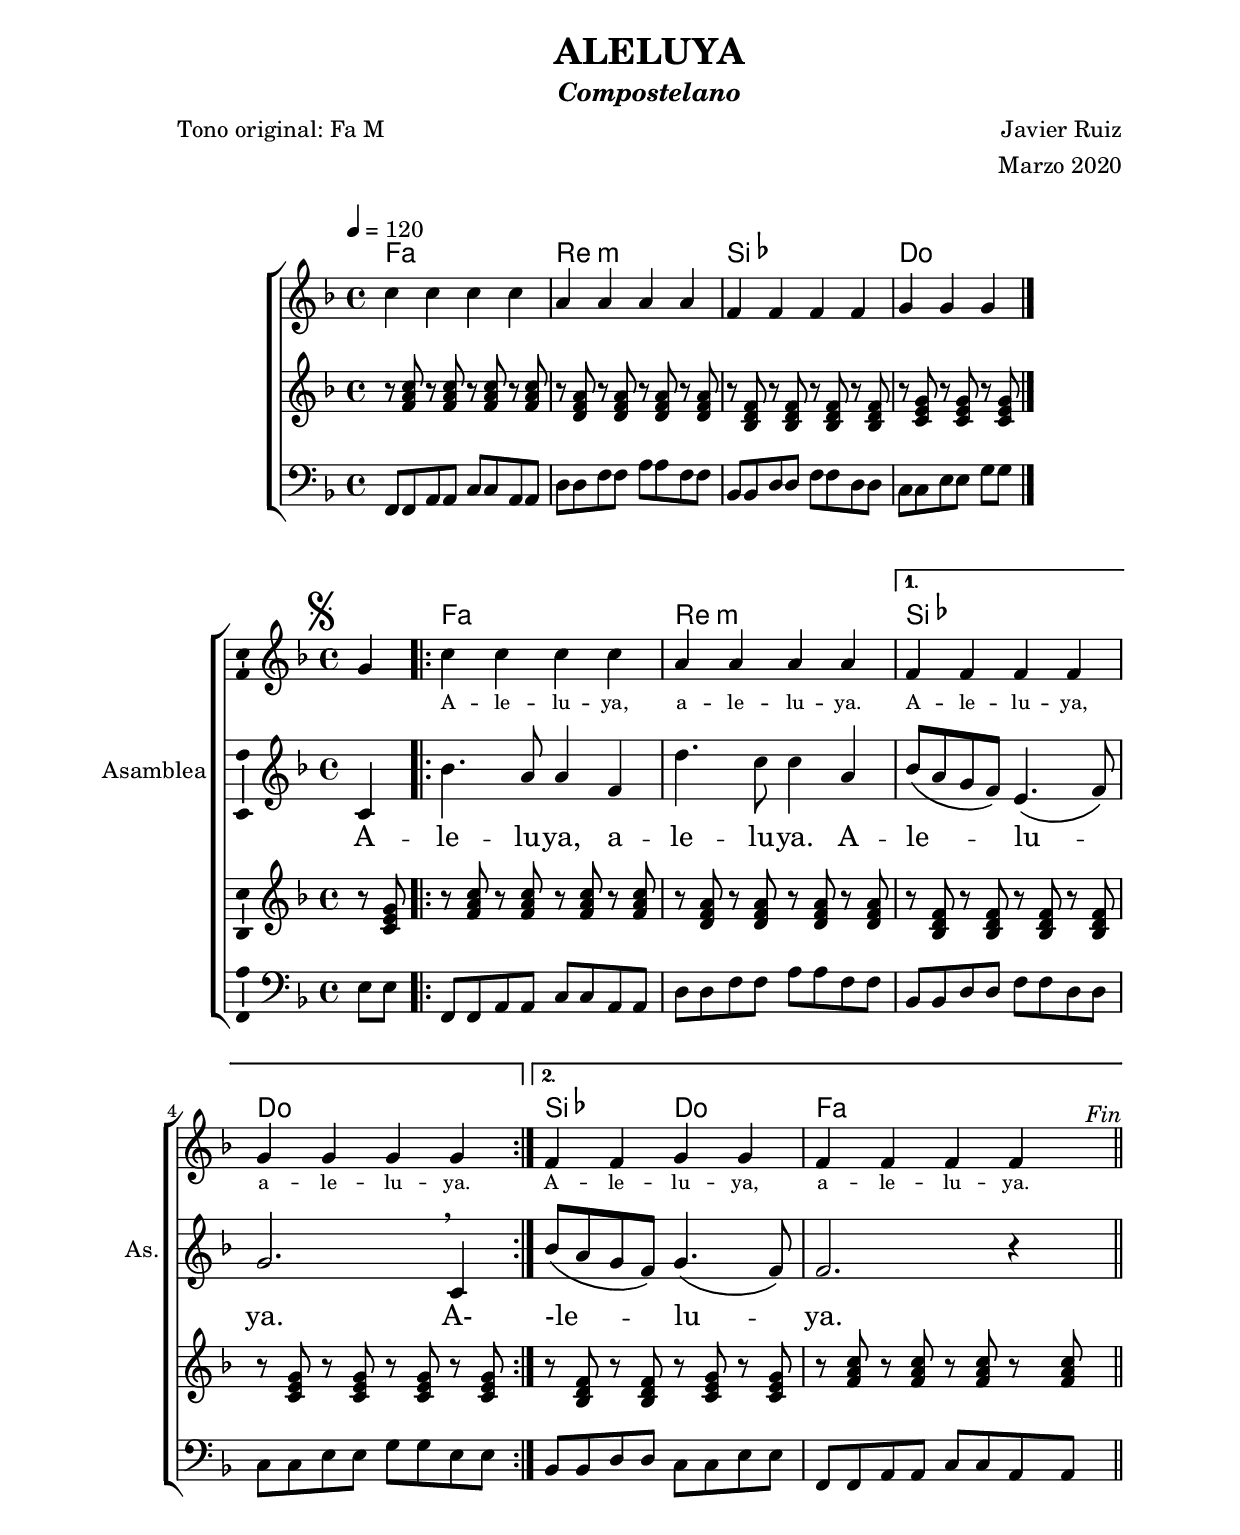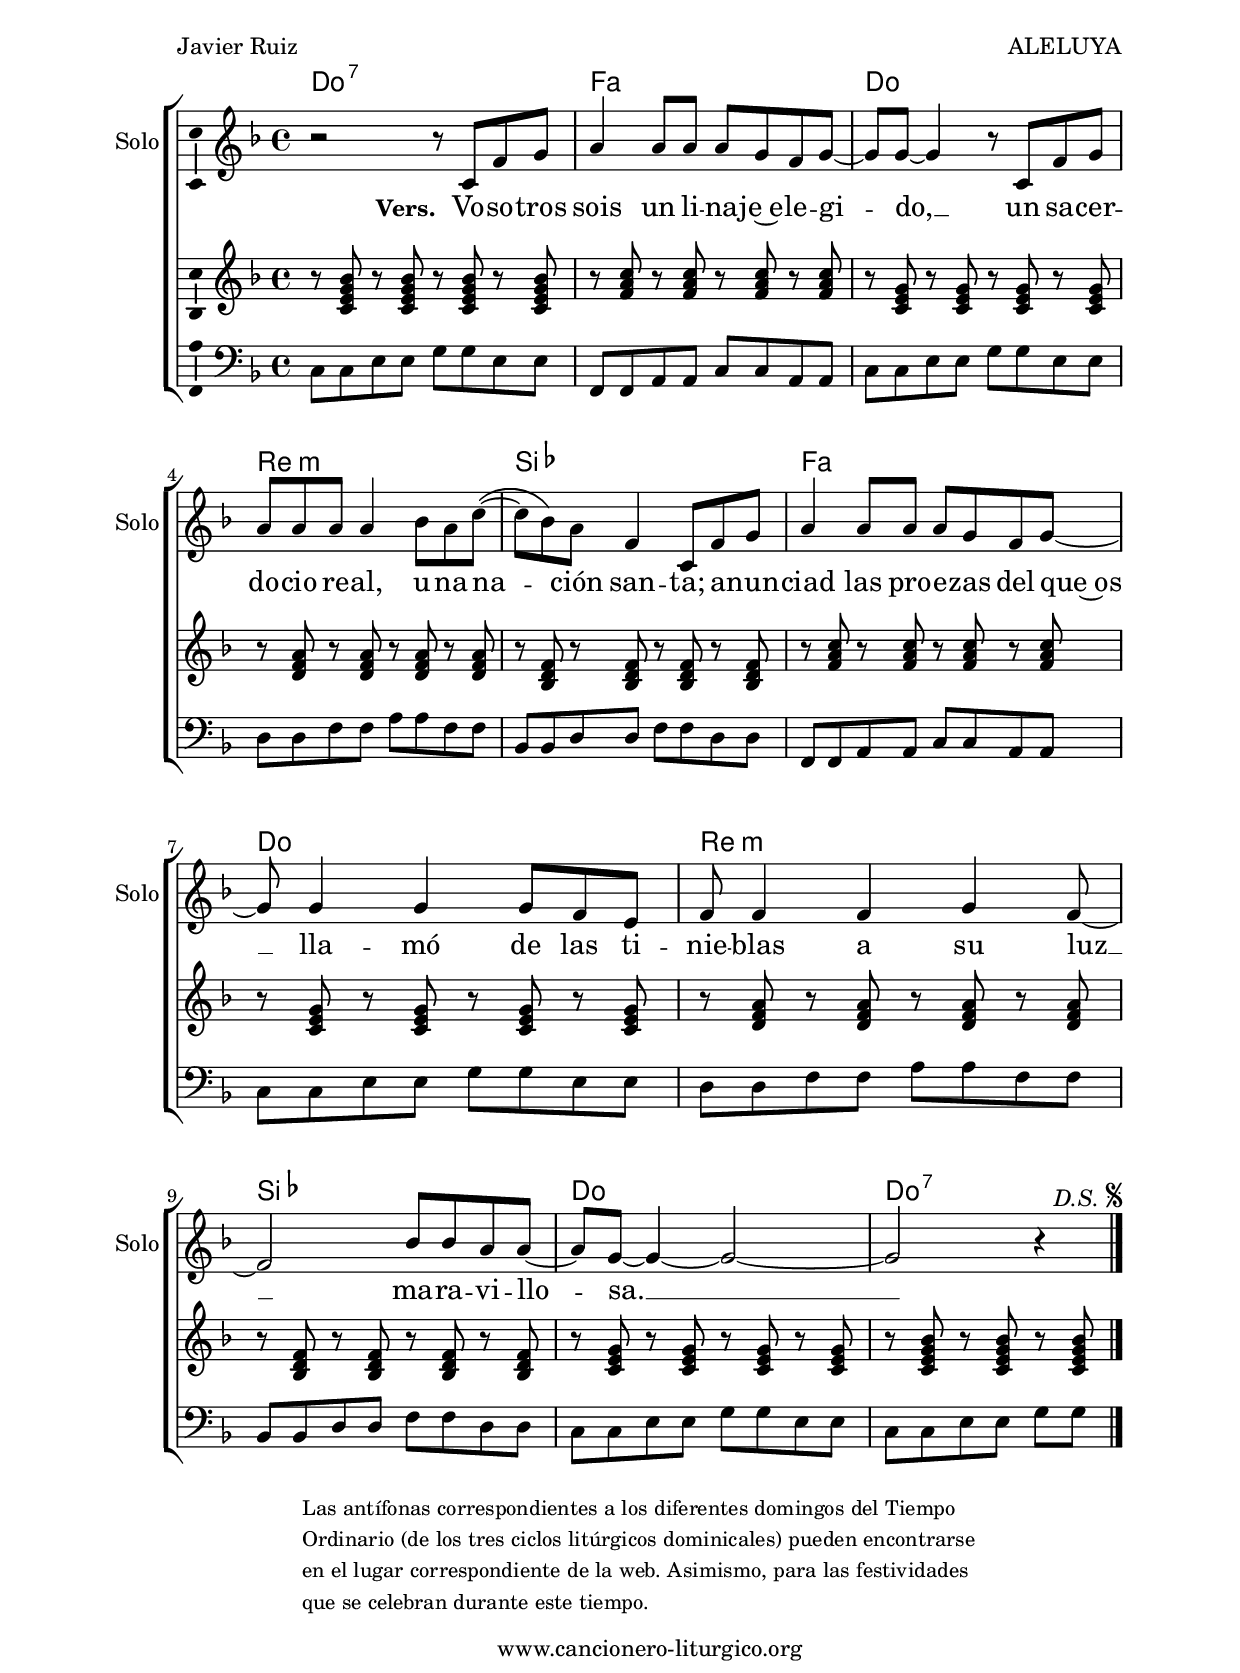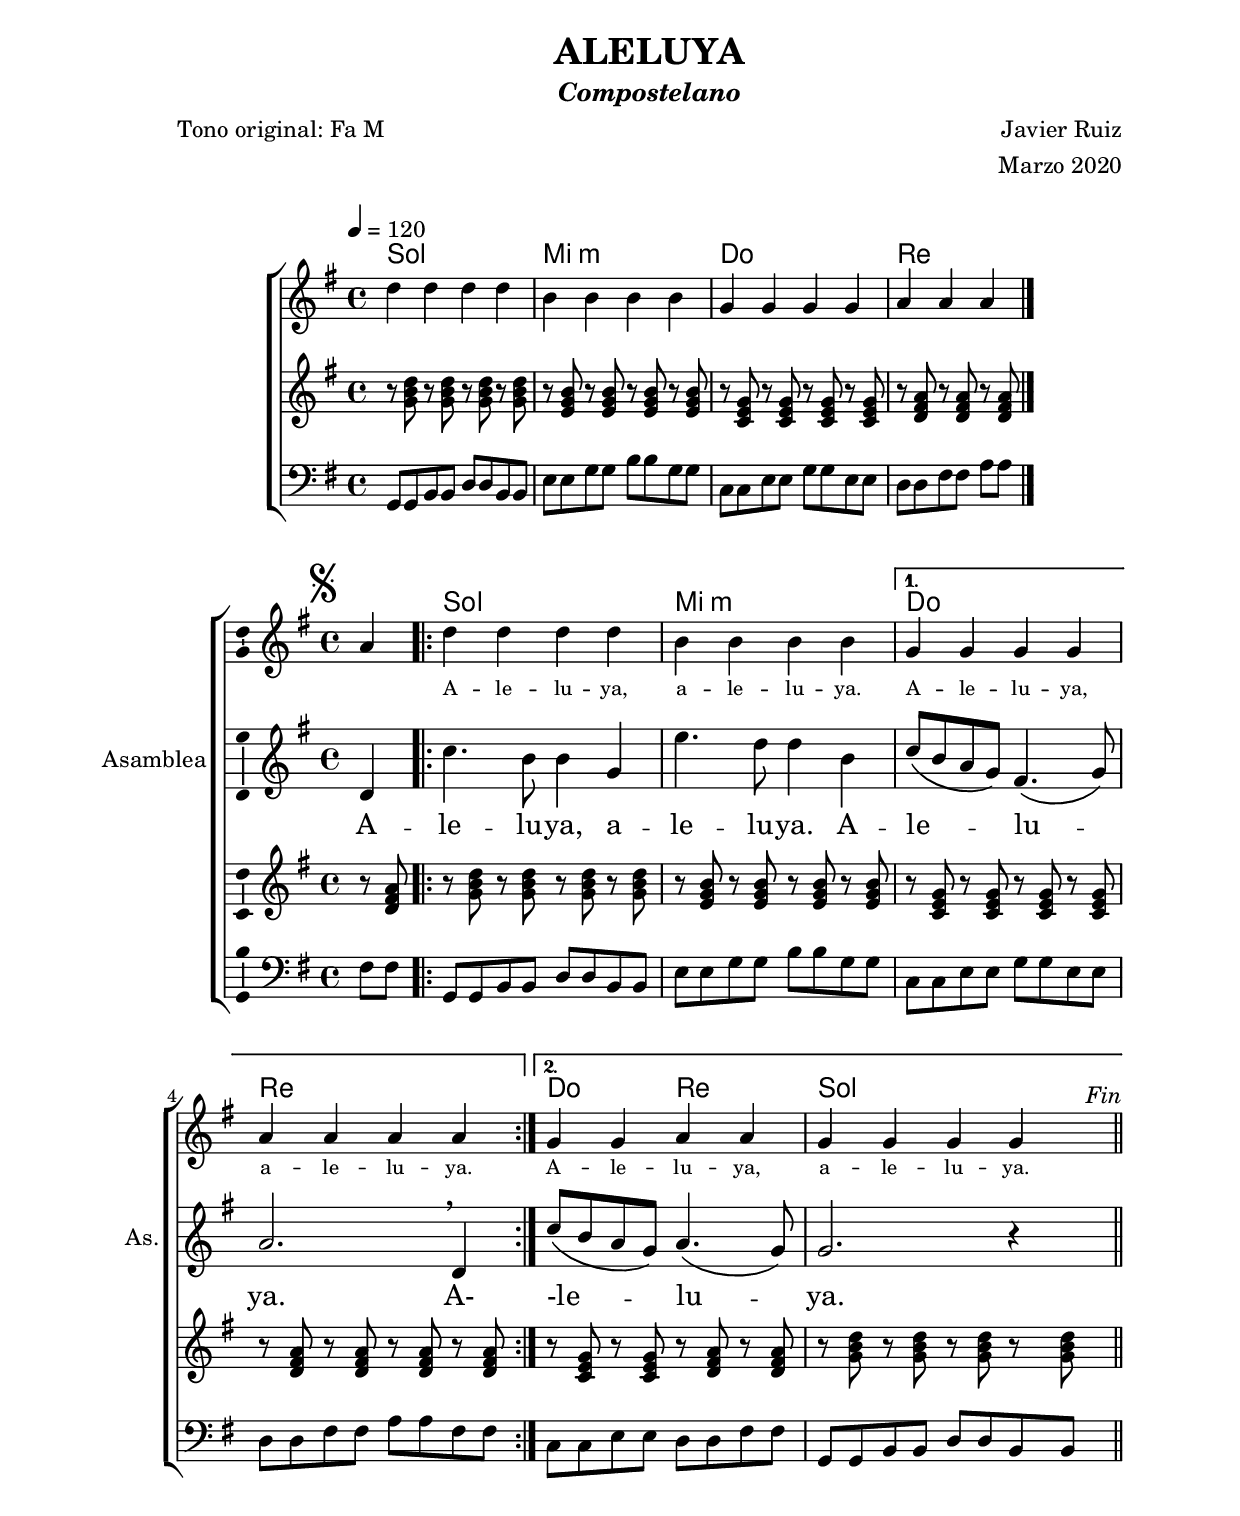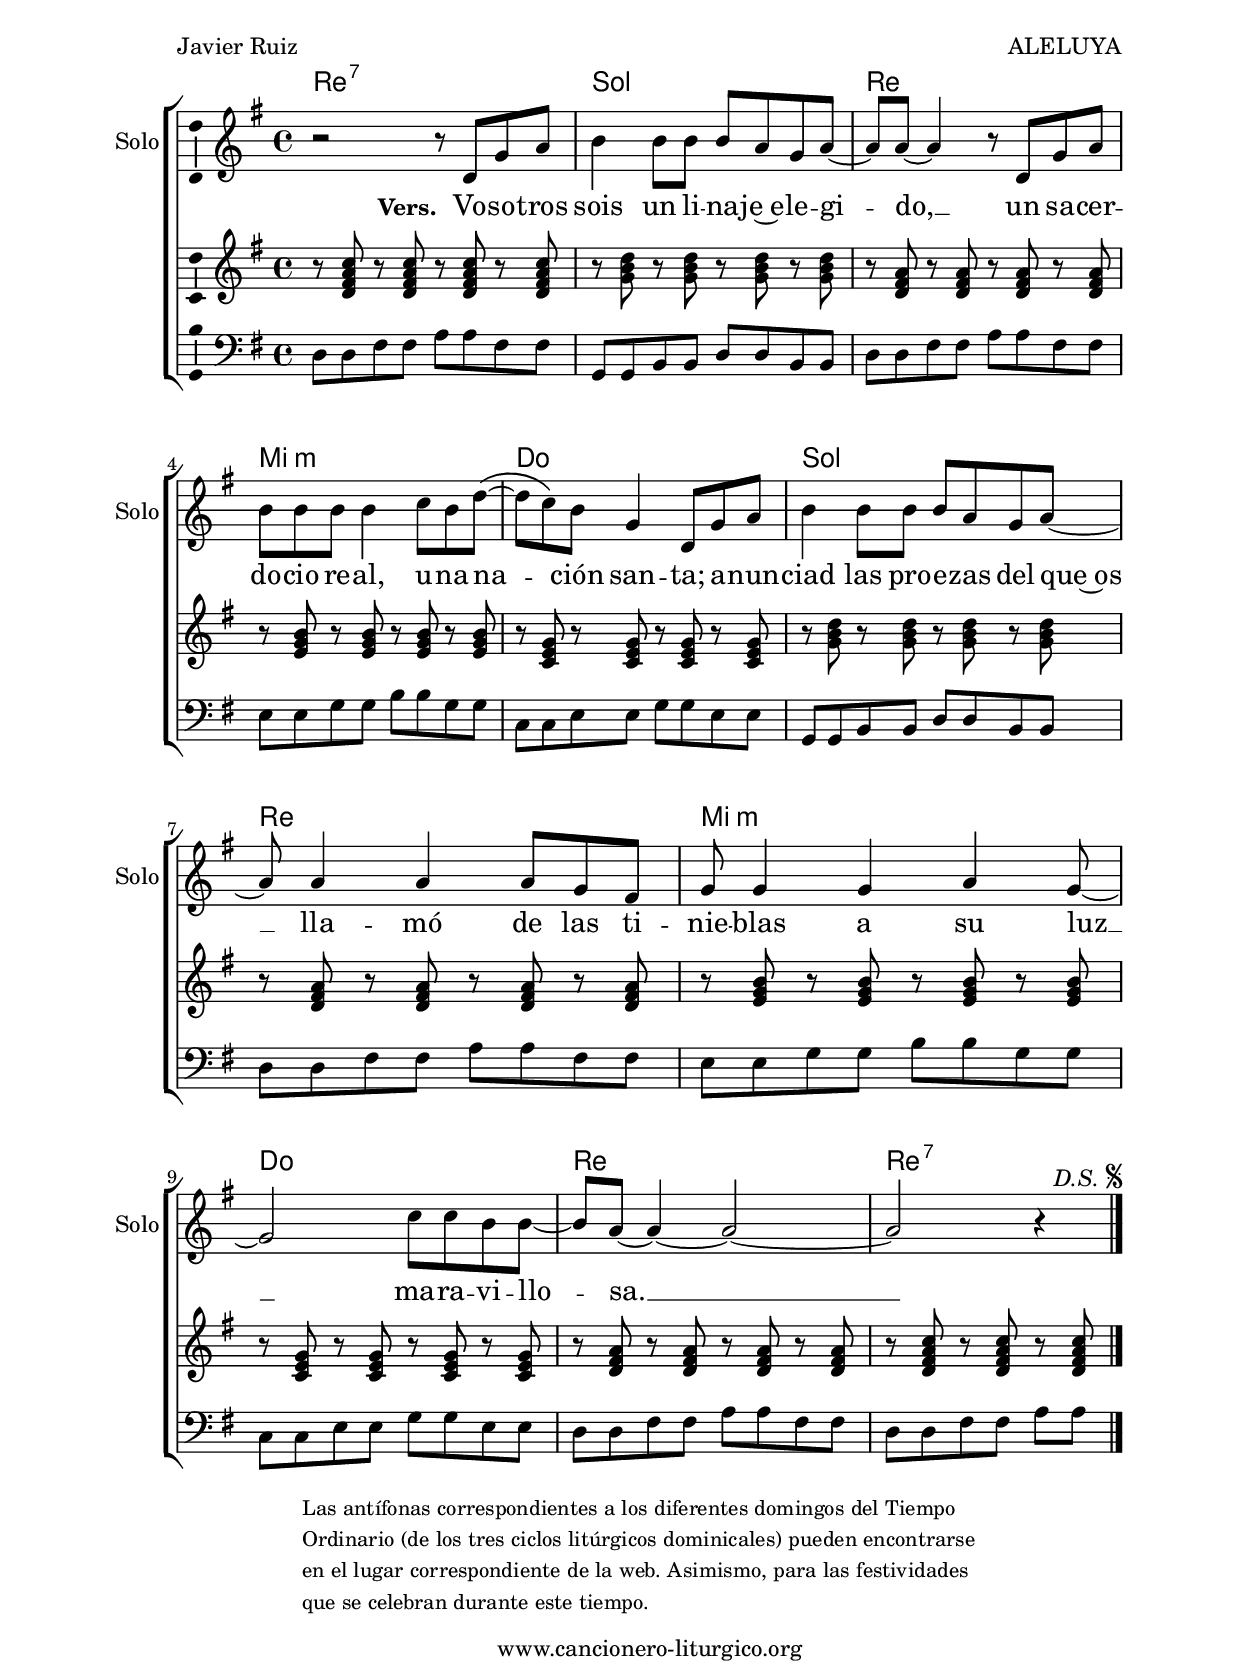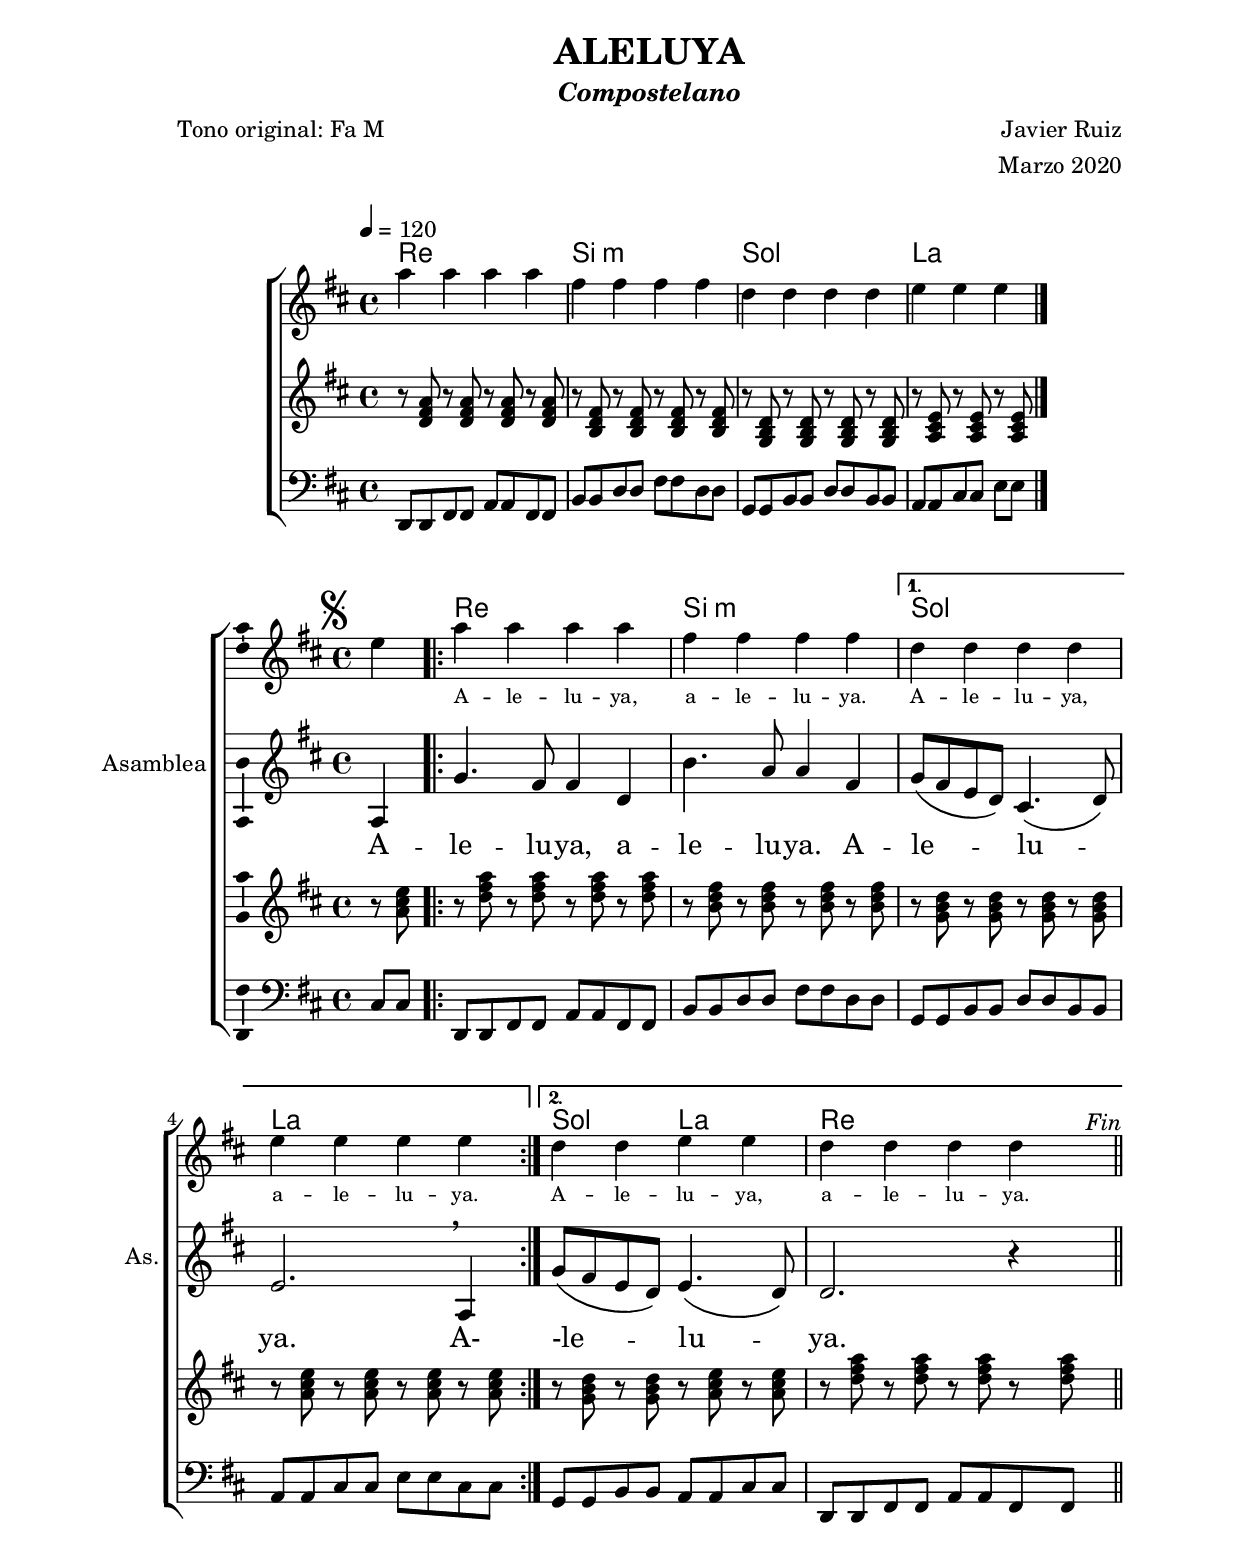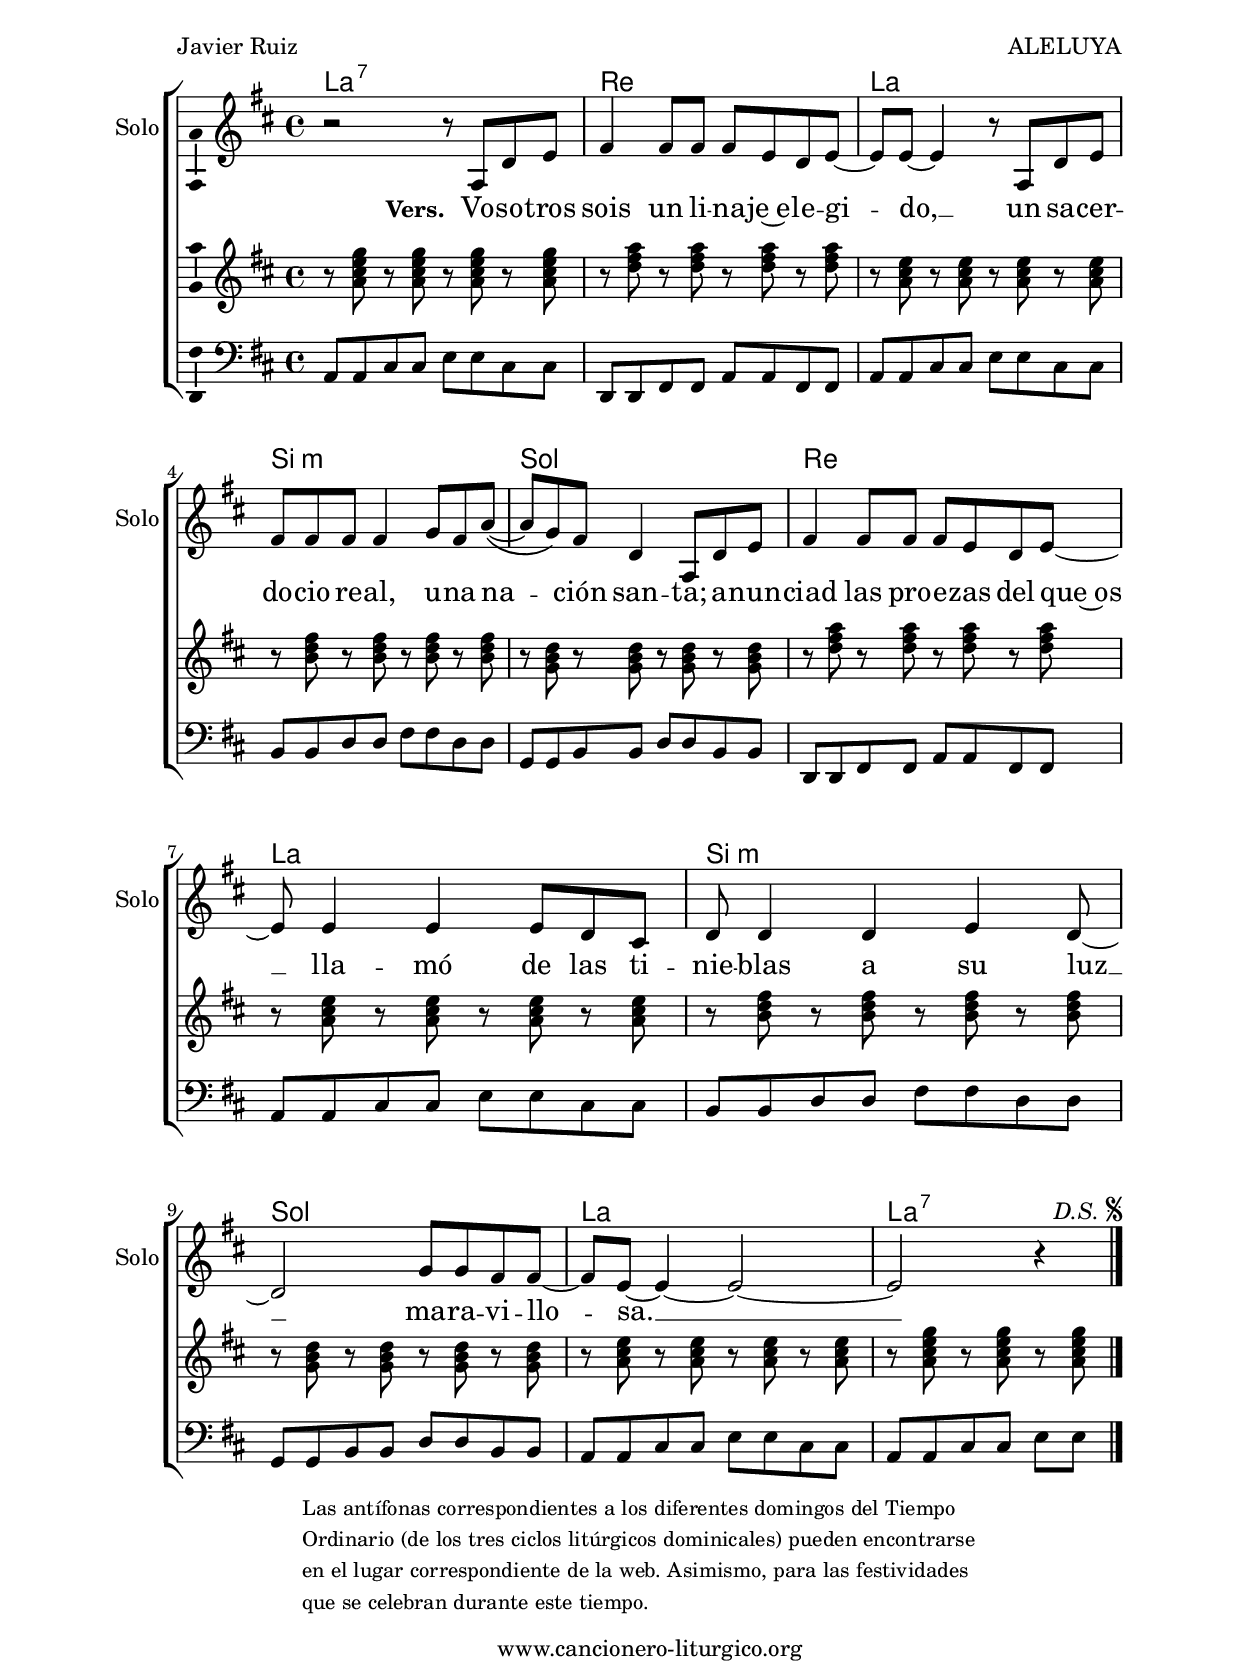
%
%lilypond aleluya-ord3b-jruiz.ly
%timidity aleluya-ord3b-jruiz.midi -Ow -o aleluya-ord3b-jruiz.wav
%timidity aleluya-ord3b-jruiz.midi -Ow -o - | lame - aleluya-ord3b-jruiz.mp3
%
%Para convertir de .wav a .mp3:
%lame -h -m j filename.wav
%
%
%para escuchar el midi:
%timidity nombrefichero.midi
%


%versión de lilypond para la que se ha escrito esta partitura:
\version "2.16.0"

	%Tamaño papel
	#(set-default-paper-size "a4")
	%Tamaño partitura
	#(set-global-staff-size 20)
	%No responde al pulsar sobre una nota
	#(ly:set-option 'point-and-click #f)

%parámetros del encabezamiento:
\header {
	title = "ALELUYA"
	subtitle = \markup { {\italic "Compostelano"} }
	composer = "Javier Ruiz"
	poet = "Tono original: Fa M"
	meter = ""
	arranger = "Marzo 2020"
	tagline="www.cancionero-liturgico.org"
%	copyright="Editado con LilyPond para Linux"
	}

%parámetros asociados al papel:
\paper  {
	oddHeaderMarkup = \markup {\fill-line { \on-the-fly #not-first-page \fromproperty #'header:title \on-the-fly #not-first-page \fromproperty #'header:composer }}
	evenHeaderMarkup = \markup {\fill-line { \fromproperty #'header:composer \fromproperty #'header:title }}
	#(set-paper-size "a4")
	print-page-number = ##f
	first-page-number = 1
	print-first-page-number = ##f
%	head-separation = 3.0 \cm
	top-margin = 2.0 \cm
%%%	bottom-margin = 0.5\cm
	bottom-margin = 0.2\cm
	left-margin = 3.0 \cm
	line-width = 16.0 \cm 
	indent = 8\mm
	interscoreline = 2.\mm
	between-system-space = 15\mm
%	para que las partituras no llenen la hoja:
	ragged-bottom = ##t
%	idem para la última hoja:
	ragged-last-bottom = ##f
%	para que las partituras llenen el ancho del papel:
	ragged-last = ##f
	after-title-space = 2.5 \cm
page-count=2
%system-count=8

	%Flexible Vertical Spacing
%	markup-markup-spacing =
%	#'((basic-distance . 15) (minimum-distance . 15) (padding . 3))
	markup-system-spacing =
	#'((basic-distance . 15) (minimum-distance . 15) (padding . 3))
	system-system-spacing =
	#'((basic-distance . 15) (minimum-distance . 15) (padding . 3))
	score-system-spacing =
	#'((basic-distance . 15) (minimum-distance . 15) (padding . 5))
%	top-system-spacing = % header
%	#'((basic-distance . 8) (minimum-distance . 0) (padding . 0))
%	top-markup-spacing =
%	#'((basic-distance . 20) (minimum-distance . 20) (padding . 0))
	last-bottom-spacing = % footer
	#'((basic-distance . 5) (minimum-distance . 5) (padding . 0))
%	score-markup-spacing =
%	#'((basic-distance . 16) (minimum-distance . 13) (padding . 0))

	}


%parámetros que afectan a toda la partitura:
globalintro =  {
	%clave de sol (G):
	\clef G
	%armadura:
%	\transpose c b
	\key f \major
	\tempo 4=120
	\set Score.tempoHideNote = ##f
	}

global =  {
	%clave de sol (G):
	\clef G
	%armadura:
%	\transpose c b
	\key f \major
	\tempo 4=120
	\set Score.tempoHideNote = ##t
	}


acordesintro = {
	\italianChords
	\chordmode {
%	\transpose c b
{

f1 d:m bes c2. %s4

	}
	}
}


melodiaintrodos = 
%	\transpose c b
{

	\relative c''{
	\time 4/4

c4 c c c
a4 a a a
f4 f f f
g4 g g %s4

}

%	\bar "|."
	}


melodiaintrotres = 
%	\transpose c b
{

	\relative c'{
	\time 4/4

r8 <f a c>8 r8 <f a c>8 r8 <f a c>8 r8 <f a c>8
r8 <d f a>8 r8 <d f a>8 r8 <d f a>8 r8 <d f a>8
r8 <bes d f>8 r8 <bes d f>8 r8 <bes d f>8 r8 <bes d f>8
r8 <c e g>8 r8 <c e g>8 r8 <c e g>8 %s4

}

	\bar "|."
	}


melodiaintrobajo = 
%	\transpose c b
{

	%clave de fa (F):
	\clef F

	\relative c,{
	\time 4/4

f8 f a a c c a a
d8 d f f a a f f
bes,8 bes d d f f d d
c8 c e e g [g] %s4

}

	\bar "|."
	}


acordes = {
	\italianChords
	\chordmode {
%	\transpose c b
{

s4

\repeat volta 2 {
f1 d:m
}
\alternative {
{
bes1 c
}
{
bes2 c f1
}
}

	}
	}
}


melodiadiscantus = 
%	\transpose c b
{

	\relative c''{
	\time 4/4

\mark \markup {
   \musicglyph #"scripts.segno"
   }
\partial2
g4

\repeat volta 2 {
c4 c c c
a4 a a a
}
\alternative {
{
f4 f f f
g4 g g g
}
{
f4 f g g
f4 f f f^\markup {
   \italic "            Fin"
}
}
}

}

%	\bar "|."
	}


melodia = 
%	\transpose c f
{

	\relative c'{
	\time 4/4

\partial4
c4

\repeat volta 2 {
bes'4. a8 a4 f
d'4. c8 c4 a
}
\alternative {
{
bes8 \(a g f\) e4. \(f8\)
g2. \breathe c,4
}
{
bes'8 \(a g f\) g4. \(f8\)
f2. r4
}
}

}

	\bar "||"
	}


melodiatres = 
%	\transpose c b
{

	\relative c'{
	\time 4/4

\partial4
r8 <c e g>8

\repeat volta 2 {
r8 <f a c>8 r8 <f a c>8 r8 <f a c>8 r8 <f a c>8
r8 <d f a>8 r8 <d f a>8 r8 <d f a>8 r8 <d f a>8
}
\alternative {
{
r8 <bes d f>8 r8 <bes d f>8 r8 <bes d f>8 r8 <bes d f>8
r8 <c e g>8 r8 <c e g>8 r8 <c e g>8 r8 <c e g>8
}
{
r8 <bes d f>8 r8 <bes d f>8 r8 <c e g>8 r8 <c e g>8
r8 <f a c>8 r8 <f a c>8 r8 <f a c>8 r8 <f a c>8
}
}

}

%	\bar "|."
	}

melodiabajo = 
%	\transpose c b
{

	%clave de fa (F):
	\clef F

	\relative c'{
	\time 4/4

\partial4
e,8 e

\repeat volta 2 {
f,8 f a a c c a a
d8 d f f a a f f
}
\alternative {
{
bes,8 bes d d f f d d
c8 c e e g g e e
}
{
bes8 bes d d c c e e
f, f a a c c a a
}
}

}

%	\bar "|."
	}

acordesestro = {
	\italianChords
	\chordmode {
%	\transpose c b
{

c1:7
f1 c d:m bes f1 c d:m bes c c2.:7 %s4

	}
	}
}


melodiaestro = 
%	\transpose c f
{

	\relative c'{
	\time 4/4

r2 r8 c8 f g
a4 a8 a a g f g~
g8 g~g4 r8 c,8 f g
a8 a a a4 bes8 a c~
\(c8 bes\) a f4 c8 f g
a4 a8 a a g f g~
g8 g4 g g8 f e
f8 f4 f g f8~
%%%%%%%%%%
\break
%%%%%%%%%%
f2 bes8 bes a a~
a8 g~g4~g2~
g2 r4^\markup {
   \italic "   D.S."
   \tiny \raise #1
   \musicglyph #"scripts.segno"
}
%s4

}

	\bar "|."
	}


melodiatresestro = 
%	\transpose c b
{

	\relative c'{
	\time 4/4

r8 <c e g bes>8 r8 <c e g bes>8 r8 <c e g bes>8 r8 <c e g bes>8
r8 <f a c>8 r8 <f a c>8 r8 <f a c>8 r8 <f a c>8
r8 <c e g>8 r8 <c e g>8 r8 <c e g>8 r8 <c e g>8
r8 <d f a>8 r8 <d f a>8 r8 <d f a>8 r8 <d f a>8
r8 <bes d f>8 r8 <bes d f>8 r8 <bes d f>8 r8 <bes d f>8
r8 <f' a c>8 r8 <f a c>8 r8 <f a c>8 r8 <f a c>8
r8 <c e g>8 r8 <c e g>8 r8 <c e g>8 r8 <c e g>8
r8 <d f a>8 r8 <d f a>8 r8 <d f a>8 r8 <d f a>8
r8 <bes d f>8 r8 <bes d f>8 r8 <bes d f>8 r8 <bes d f>8
r8 <c e g>8 r8 <c e g>8 r8 <c e g>8 r8 <c e g>8
r8 <c e g bes>8 r8 <c e g bes>8 r8 <c e g bes>8 %s4

}

	\bar "|."
	}

melodiabajoestro = 
%	\transpose c b
{

	%clave de fa (F):
	\clef F

	\relative c'{
	\time 4/4

c,8 c e e g g e e
f,8 f a a c c a a
c8 c e e g g e e
d8 d f f a a f f
bes,8 bes d d f f d d
f,8 f a a c c a a
c8 c e e g g e e
d8 d f f a a f f
bes,8 bes d d f f d d
c8 c e e g g e e
c8 c e e g [g] %s4

}

	\bar "|."
	}


textodiscantus = \lyricmode {
\skip1
\override LyricText #'font-size = #-1
A -- le -- lu -- ya,
a -- le -- lu -- ya.
A -- le -- lu -- ya,
a -- le -- lu -- ya.
A -- le -- lu -- ya,
a -- le -- lu -- ya.

	}

texto = \lyricmode {
A -- le -- lu -- ya,
a -- le -- lu -- ya.
A -- le -- _ _ _ lu -- _ ya.
A-
-le -- _ _ _ lu -- _ ya.

	}

textoestro = \lyricmode {
\set stanza =#"Vers. " Vo -- so -- tros sois un li -- na -- je~e -- le -- gi -- do, __
un sa -- cer -- do -- cio re -- al, u -- na na -- _ ción san -- ta;
a -- nun -- ciad las pro -- e -- zas del que~os __ lla -- mó
de las ti -- nie -- blas a su luz __ ma -- ra -- vi -- llo -- sa. __

	}

acordesintroStaff = \context ChordNames = acordesintroStaff <<
	\set chordChanges = ##t
	\acordesintro
	>>

acordesStaff = \context ChordNames = acordesStaff <<
	\set chordChanges = ##t
	\acordes
	>>

acordesestroStaff = \context ChordNames = acordesestroStaff <<
	\set chordChanges = ##t
	\acordesestro
	>>


vozintrodosStaff = \context Voice = vozintrodosStaff
<<
	\override Staff.StaffSymbol #'staff-space = #(magstep -0.35)
	\set Staff.midiInstrument = #"violin"
	\set Staff.midiMinimumVolume = #0.6
	\set Staff.midiMaximumVolume = #0.8
	\globalintro
	\melodiaintrodos
	>>

vozintrotresStaff = \context Voice = vozintrotresStaff
<<
	\override Staff.StaffSymbol #'staff-space = #(magstep -0.35)
	\set Staff.midiInstrument = #"trumpet"
	\set Staff.midiMinimumVolume = #0.2
	\set Staff.midiMaximumVolume = #0.4
	\globalintro
	\melodiaintrotres
	>>

vozintrobajoStaff = \context Voice = vozintrobajoStaff
<<
	\override Staff.StaffSymbol #'staff-space = #(magstep -0.35)
	\set Staff.midiInstrument = #"english horn"
	\set Staff.midiMinimumVolume = #0.6
	\set Staff.midiMaximumVolume = #0.8
	\globalintro
	\melodiaintrobajo
	>>

vozdiscantusStaff = \context Voice = vozdiscantusStaff
\with {\consists "Ambitus_engraver"}
<<
	\override Staff.StaffSymbol #'staff-space = #(magstep -0.35)
	\set Staff.midiInstrument = #"violin"
	\set Staff.midiMinimumVolume = #0.6
	\set Staff.midiMaximumVolume = #0.8
	\global
	\relative c' \melodiadiscantus
	>>

voztresStaff = \context Voice = voztresStaff
\with {\consists "Ambitus_engraver"}
<<
	\override Staff.StaffSymbol #'staff-space = #(magstep -0.35)
	\set Staff.midiInstrument = #"violin"
	\set Staff.midiMinimumVolume = #0.6
	\set Staff.midiMaximumVolume = #0.8
	\global
	\relative c' \melodiatres
	>>

vozStaff = \context Voice = vozStaff
\with {\consists "Ambitus_engraver"}
<<
	\set Staff.instrumentName = "Asamblea"
	\set Staff.shortInstrumentName = "As."
%	\set Staff.midiInstrument = #"clarinet"
%	\set Staff.midiInstrument = #"cello"
	\set Staff.midiInstrument = #"flute"
%	\set Staff.midiInstrument = #"electric guitar (jazz)"
%	\set Staff.midiInstrument = #"english horn"
%	\set Staff.midiInstrument = #"violin"
%	\set Staff.midiInstrument = #"glockenspiel"
	\set Staff.midiMinimumVolume = #0.8
	\set Staff.midiMaximumVolume = #1.0
	\global
	\melodia
	>>

vozbajoStaff = \context Voice = vozbajoStaff
\with {\consists "Ambitus_engraver"}
<<
	\override Staff.StaffSymbol #'staff-space = #(magstep -0.35)
	\set Staff.midiInstrument = #"english horn"
	\set Staff.midiMinimumVolume = #0.6
	\set Staff.midiMaximumVolume = #0.8
	\global
	\melodiabajo
	>>

voztresestroStaff = \context Voice = voztresestroStaff
\with {\consists "Ambitus_engraver"}
<<
	\override Staff.StaffSymbol #'staff-space = #(magstep -0.35)
	\set Staff.midiInstrument = #"violin"
	\set Staff.midiMinimumVolume = #0.6
	\set Staff.midiMaximumVolume = #0.8
	\global
	\relative c' \melodiatresestro
	>>

vozestroStaff = \context Voice = vozestroStaff
\with {\consists "Ambitus_engraver"}
<<
	\set Staff.instrumentName = "Solo"
	\set Staff.shortInstrumentName = "Solo"
%	\set Staff.midiInstrument = #"clarinet"
%	\set Staff.midiInstrument = #"cello"
	\set Staff.midiInstrument = #"flute"
%	\set Staff.midiInstrument = #"electric guitar (jazz)"
%	\set Staff.midiInstrument = #"english horn"
%	\set Staff.midiInstrument = #"violin"
%	\set Staff.midiInstrument = #"glockenspiel"
	\set Staff.midiMinimumVolume = #0.8
	\set Staff.midiMaximumVolume = #1.0
	\global
	\melodiaestro
	>>

vozbajoestroStaff = \context Voice = vozbajoestroStaff
\with {\consists "Ambitus_engraver"}
<<
	\override Staff.StaffSymbol #'staff-space = #(magstep -0.35)
	\set Staff.midiInstrument = #"english horn"
	\set Staff.midiMinimumVolume = #0.6
	\set Staff.midiMaximumVolume = #0.8
	\global
	\melodiabajoestro
	>>


textoStaff = \context Lyrics = textoStaff <<
	\lyricsto vozStaff \texto
	>>

textodiscantusStaff = \context Lyrics = textodiscantusStaff <<
	\lyricsto vozdiscantusStaff \textodiscantus
	>>

textoestroStaff = \context Lyrics = textoestroStaff <<
	\lyricsto vozestroStaff \textoestro
	>>


\book {
	\score {
		\context ChoirStaff {
%			\override StaffGroup.SystemStartBracket #'collapse-height = #1
%			\override Score.SystemStartBar #'collapse-height = #1
			<<
			\acordesintroStaff
			\vozintrodosStaff
			\vozintrotresStaff
			\vozintrobajoStaff
			>>
			}
		\layout {
	    		\context {
				\Lyrics
				\override LyricText #'font-size = #2
				}
	   		 \context {
				\Score
				\override StaffSymbol #'staff-space = #(magstep +3)
				}
system-count=1
			indent = 1.75 \cm
			line-width= 14.5 \cm
			}
		}
	\score {
		<<
		\context ChoirStaff {
%			\override StaffGroup.SystemStartBracket #'collapse-height = #1
%			\override Score.SystemStartBar #'collapse-height = #1
			<<
			\acordesStaff
			\vozdiscantusStaff
			\textodiscantusStaff
			\vozStaff
			\textoStaff
			\voztresStaff
			\vozbajoStaff
			>>
			}
		>>
		\layout {
	    		\context {
				\Lyrics
				\override LyricText #'font-size = #2
				}
	   		 \context {
				\Score
				\override StaffSymbol #'staff-space = #(magstep +3)
				}
system-count=2
			}
		}
\pageBreak
	\score {
		<<
		\context ChoirStaff {
%			\override StaffGroup.SystemStartBracket #'collapse-height = #1
%			\override Score.SystemStartBar #'collapse-height = #1
			<<
			\acordesestroStaff
			\vozestroStaff
			\textoestroStaff
			\voztresestroStaff
			\vozbajoestroStaff
			>>
			}
		>>
		\layout {
	    		\context {
				\Lyrics
				\override LyricText #'font-size = #2
				}
	   		 \context {
				\Score
				\override StaffSymbol #'staff-space = #(magstep +3)
				}
			indent = 0 \cm
			}
		}
	\markup {
		\magnify #0.9
		\column {
%%%			\line{\hspace #12.0 }
%%%			\line{\hspace #12.0 }
			\line{\hspace #12.0 Las antífonas correspondientes a los diferentes domingos del Tiempo}
			\line{\hspace #12.0 Ordinario (de los tres ciclos litúrgicos dominicales) pueden encontrarse}
			\line{\hspace #12.0 en el lugar correspondiente de la web. Asimismo, para las festividades}
			\line{\hspace #12.0 que se celebran durante este tiempo.}
			\line{\hspace #12.0 }
			}
		}
	\score {
		\unfoldRepeats
		<<
		\context ChoirStaff {
			<<
			\acordesintroStaff
			\vozintrodosStaff
			\vozintrotresStaff
			\vozintrobajoStaff
			>>
			<<
			\acordesStaff
			\vozdiscantusStaff
			\vozStaff
			\voztresStaff
			\vozbajoStaff
			>>
			<<
			\acordesestroStaff
			\vozestroStaff
			\voztresestroStaff
			\vozbajoestroStaff
			>>
			}
		>>
		\midi {
	  		\context {
	  			\Score
				tempoWholesPerMinute = #(ly:make-moment 70 4)
				}
			}
		}
	}


#(define output-suffix "C")
\book {
	\score {
		\context ChoirStaff {
%			\override StaffGroup.SystemStartBracket #'collapse-height = #1
%			\override Score.SystemStartBar #'collapse-height = #1
\transpose c d
			<<
			\acordesintroStaff
			\vozintrodosStaff
			\vozintrotresStaff
			\vozintrobajoStaff
			>>
			}
		\layout {
	    		\context {
				\Lyrics
				\override LyricText #'font-size = #2
				}
	   		 \context {
				\Score
				\override StaffSymbol #'staff-space = #(magstep +3)
				}
system-count=1
			indent = 1.75 \cm
			line-width= 14.5 \cm
			}
		}
	\score {
		<<
		\context ChoirStaff {
%			\override StaffGroup.SystemStartBracket #'collapse-height = #1
%			\override Score.SystemStartBar #'collapse-height = #1
\transpose c d
			<<
			\acordesStaff
			\vozdiscantusStaff
			\textodiscantusStaff
			\vozStaff
			\textoStaff
			\voztresStaff
			\vozbajoStaff
			>>
			}
		>>
		\layout {
	    		\context {
				\Lyrics
				\override LyricText #'font-size = #2
				}
	   		 \context {
				\Score
				\override StaffSymbol #'staff-space = #(magstep +3)
				}
system-count=2
			}
		}
\pageBreak
	\score {
		<<
		\context ChoirStaff {
%			\override StaffGroup.SystemStartBracket #'collapse-height = #1
%			\override Score.SystemStartBar #'collapse-height = #1
\transpose c d
			<<
			\acordesestroStaff
			\vozestroStaff
			\textoestroStaff
			\voztresestroStaff
			\vozbajoestroStaff
			>>
			}
		>>
		\layout {
	    		\context {
				\Lyrics
				\override LyricText #'font-size = #2
				}
	   		 \context {
				\Score
				\override StaffSymbol #'staff-space = #(magstep +3)
				}
			indent = 0 \cm
			}
		}
	\markup {
		\magnify #0.9
		\column {
%%%			\line{\hspace #12.0 }
%%%			\line{\hspace #12.0 }
			\line{\hspace #12.0 Las antífonas correspondientes a los diferentes domingos del Tiempo}
			\line{\hspace #12.0 Ordinario (de los tres ciclos litúrgicos dominicales) pueden encontrarse}
			\line{\hspace #12.0 en el lugar correspondiente de la web. Asimismo, para las festividades}
			\line{\hspace #12.0 que se celebran durante este tiempo.}
			\line{\hspace #12.0 }
			}
		}
	}


#(define output-suffix "S")
\book {
	\score {
		\context ChoirStaff {
%			\override StaffGroup.SystemStartBracket #'collapse-height = #1
%			\override Score.SystemStartBar #'collapse-height = #1
\transpose c a,
			<<
			\acordesintroStaff
\transpose a a'
			\vozintrodosStaff
			\vozintrotresStaff
			\vozintrobajoStaff
			>>
			}
		\layout {
	    		\context {
				\Lyrics
				\override LyricText #'font-size = #2
				}
	   		 \context {
				\Score
				\override StaffSymbol #'staff-space = #(magstep +3)
				}
system-count=1
			indent = 1.75 \cm
			line-width= 14.5 \cm
			}
		}
	\score {
		<<
		\context ChoirStaff {
%			\override StaffGroup.SystemStartBracket #'collapse-height = #1
%			\override Score.SystemStartBar #'collapse-height = #1
\transpose c a,
			<<
			\acordesStaff
\transpose a a'
			\vozdiscantusStaff
			\textodiscantusStaff
			\vozStaff
			\textoStaff
\transpose a a'
			\voztresStaff
			\vozbajoStaff
			>>
			}
		>>
		\layout {
	    		\context {
				\Lyrics
				\override LyricText #'font-size = #2
				}
	   		 \context {
				\Score
				\override StaffSymbol #'staff-space = #(magstep +3)
				}
system-count=2
			}
		}
\pageBreak
	\score {
		<<
		\context ChoirStaff {
%			\override StaffGroup.SystemStartBracket #'collapse-height = #1
%			\override Score.SystemStartBar #'collapse-height = #1
\transpose c a,
			<<
			\acordesestroStaff
			\vozestroStaff
			\textoestroStaff
\transpose a a'
			\voztresestroStaff
			\vozbajoestroStaff
			>>
			}
		>>
		\layout {
	    		\context {
				\Lyrics
				\override LyricText #'font-size = #2
				}
	   		 \context {
				\Score
				\override StaffSymbol #'staff-space = #(magstep +3)
				}
			indent = 0 \cm
			}
		}
	\markup {
		\magnify #0.9
		\column {
%%%			\line{\hspace #12.0 }
%%%			\line{\hspace #12.0 }
			\line{\hspace #12.0 Las antífonas correspondientes a los diferentes domingos del Tiempo}
			\line{\hspace #12.0 Ordinario (de los tres ciclos litúrgicos dominicales) pueden encontrarse}
			\line{\hspace #12.0 en el lugar correspondiente de la web. Asimismo, para las festividades}
			\line{\hspace #12.0 que se celebran durante este tiempo.}
			\line{\hspace #12.0 }
			}
		}
	}


